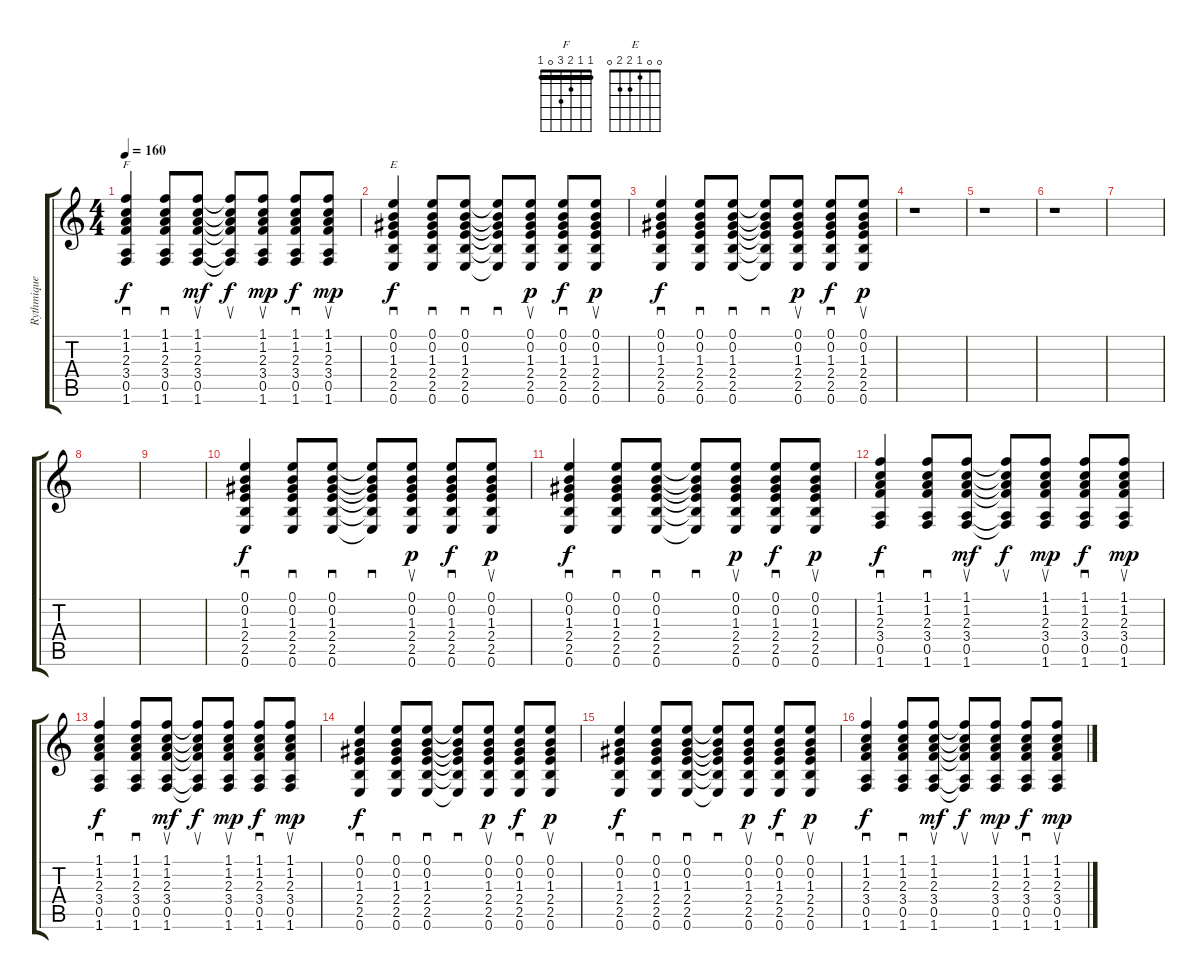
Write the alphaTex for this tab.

\track ("Rythmique" "Rythmique") {instrument acousticguitarsteel}
\staff {score tabs}
\tuning (E4 B3 G3 D3 A2 E2) {hide}
\chord ("F" 1 1 2 3 0 1) {barre 1}
\chord ("E" 0 0 1 2 2 0)
\ts (4 4)
\tempo 160
\clef g2
\ks c
(1.1 1.2 2.3 3.4 0.5 1.6).4{sd ch "F" dy f} (1.1 1.2 2.3 3.4 0.5 1.6).8{sd} (1.1 1.2 2.3 3.4 0.5 1.6).8{su dy mf} (1.1{t} 1.2{t} 2.3{t} 3.4{t} 0.5{t} 1.6{t}).8{su dy f} (1.1 1.2 2.3 3.4 0.5 1.6).8{su dy mp} (1.1 1.2 2.3 3.4 0.5 1.6).8{sd dy f} (1.1 1.2 2.3 3.4 0.5 1.6).8{su dy mp} |
(0.1 0.2 1.3 2.4 2.5 0.6).4{sd ch "E" dy f} (0.1 0.2 1.3 2.4 2.5 0.6).8{sd} (0.1 0.2 1.3 2.4 2.5 0.6).8{sd} (0.1{t} 0.2{t} 1.3{t} 2.4{t} 2.5{t} 0.6{t}).8{sd} (0.1 0.2 1.3 2.4 2.5 0.6).8{su dy p} (0.1 0.2 1.3 2.4 2.5 0.6).8{sd dy f} (0.1 0.2 1.3 2.4 2.5 0.6).8{su dy p} |
(0.1 0.2 1.3 2.4 2.5 0.6).4{sd dy f} (0.1 0.2 1.3 2.4 2.5 0.6).8{sd} (0.1 0.2 1.3 2.4 2.5 0.6).8{sd} (0.1{t} 0.2{t} 1.3{t} 2.4{t} 2.5{t} 0.6{t}).8{sd} (0.1 0.2 1.3 2.4 2.5 0.6).8{su dy p} (0.1 0.2 1.3 2.4 2.5 0.6).8{sd dy f} (0.1 0.2 1.3 2.4 2.5 0.6).8{su dy p} |
r.1 |
r.1 |
r.1 |
|
|
|
(0.1 0.2 1.3 2.4 2.5 0.6).4{sd dy f} (0.1 0.2 1.3 2.4 2.5 0.6).8{sd} (0.1 0.2 1.3 2.4 2.5 0.6).8{sd} (0.1{t} 0.2{t} 1.3{t} 2.4{t} 2.5{t} 0.6{t}).8{sd} (0.1 0.2 1.3 2.4 2.5 0.6).8{su dy p} (0.1 0.2 1.3 2.4 2.5 0.6).8{sd dy f} (0.1 0.2 1.3 2.4 2.5 0.6).8{su dy p} |
(0.1 0.2 1.3 2.4 2.5 0.6).4{sd dy f} (0.1 0.2 1.3 2.4 2.5 0.6).8{sd} (0.1 0.2 1.3 2.4 2.5 0.6).8{sd} (0.1{t} 0.2{t} 1.3{t} 2.4{t} 2.5{t} 0.6{t}).8{sd} (0.1 0.2 1.3 2.4 2.5 0.6).8{su dy p} (0.1 0.2 1.3 2.4 2.5 0.6).8{sd dy f} (0.1 0.2 1.3 2.4 2.5 0.6).8{su dy p} |
(1.1 1.2 2.3 3.4 0.5 1.6).4{sd dy f} (1.1 1.2 2.3 3.4 0.5 1.6).8{sd} (1.1 1.2 2.3 3.4 0.5 1.6).8{su dy mf} (1.1{t} 1.2{t} 2.3{t} 3.4{t} 0.5{t} 1.6{t}).8{su dy f} (1.1 1.2 2.3 3.4 0.5 1.6).8{su dy mp} (1.1 1.2 2.3 3.4 0.5 1.6).8{sd dy f} (1.1 1.2 2.3 3.4 0.5 1.6).8{su dy mp} |
(1.1 1.2 2.3 3.4 0.5 1.6).4{sd dy f} (1.1 1.2 2.3 3.4 0.5 1.6).8{sd} (1.1 1.2 2.3 3.4 0.5 1.6).8{su dy mf} (1.1{t} 1.2{t} 2.3{t} 3.4{t} 0.5{t} 1.6{t}).8{su dy f} (1.1 1.2 2.3 3.4 0.5 1.6).8{su dy mp} (1.1 1.2 2.3 3.4 0.5 1.6).8{sd dy f} (1.1 1.2 2.3 3.4 0.5 1.6).8{su dy mp} |
(0.1 0.2 1.3 2.4 2.5 0.6).4{sd dy f} (0.1 0.2 1.3 2.4 2.5 0.6).8{sd} (0.1 0.2 1.3 2.4 2.5 0.6).8{sd} (0.1{t} 0.2{t} 1.3{t} 2.4{t} 2.5{t} 0.6{t}).8{sd} (0.1 0.2 1.3 2.4 2.5 0.6).8{su dy p} (0.1 0.2 1.3 2.4 2.5 0.6).8{sd dy f} (0.1 0.2 1.3 2.4 2.5 0.6).8{su dy p} |
(0.1 0.2 1.3 2.4 2.5 0.6).4{sd dy f} (0.1 0.2 1.3 2.4 2.5 0.6).8{sd} (0.1 0.2 1.3 2.4 2.5 0.6).8{sd} (0.1{t} 0.2{t} 1.3{t} 2.4{t} 2.5{t} 0.6{t}).8{sd} (0.1 0.2 1.3 2.4 2.5 0.6).8{su dy p} (0.1 0.2 1.3 2.4 2.5 0.6).8{sd dy f} (0.1 0.2 1.3 2.4 2.5 0.6).8{su dy p} |
(1.1 1.2 2.3 3.4 0.5 1.6).4{sd dy f} (1.1 1.2 2.3 3.4 0.5 1.6).8{sd} (1.1 1.2 2.3 3.4 0.5 1.6).8{su dy mf} (1.1{t} 1.2{t} 2.3{t} 3.4{t} 0.5{t} 1.6{t}).8{su dy f} (1.1 1.2 2.3 3.4 0.5 1.6).8{su dy mp} (1.1 1.2 2.3 3.4 0.5 1.6).8{sd dy f} (1.1 1.2 2.3 3.4 0.5 1.6).8{su dy mp}
